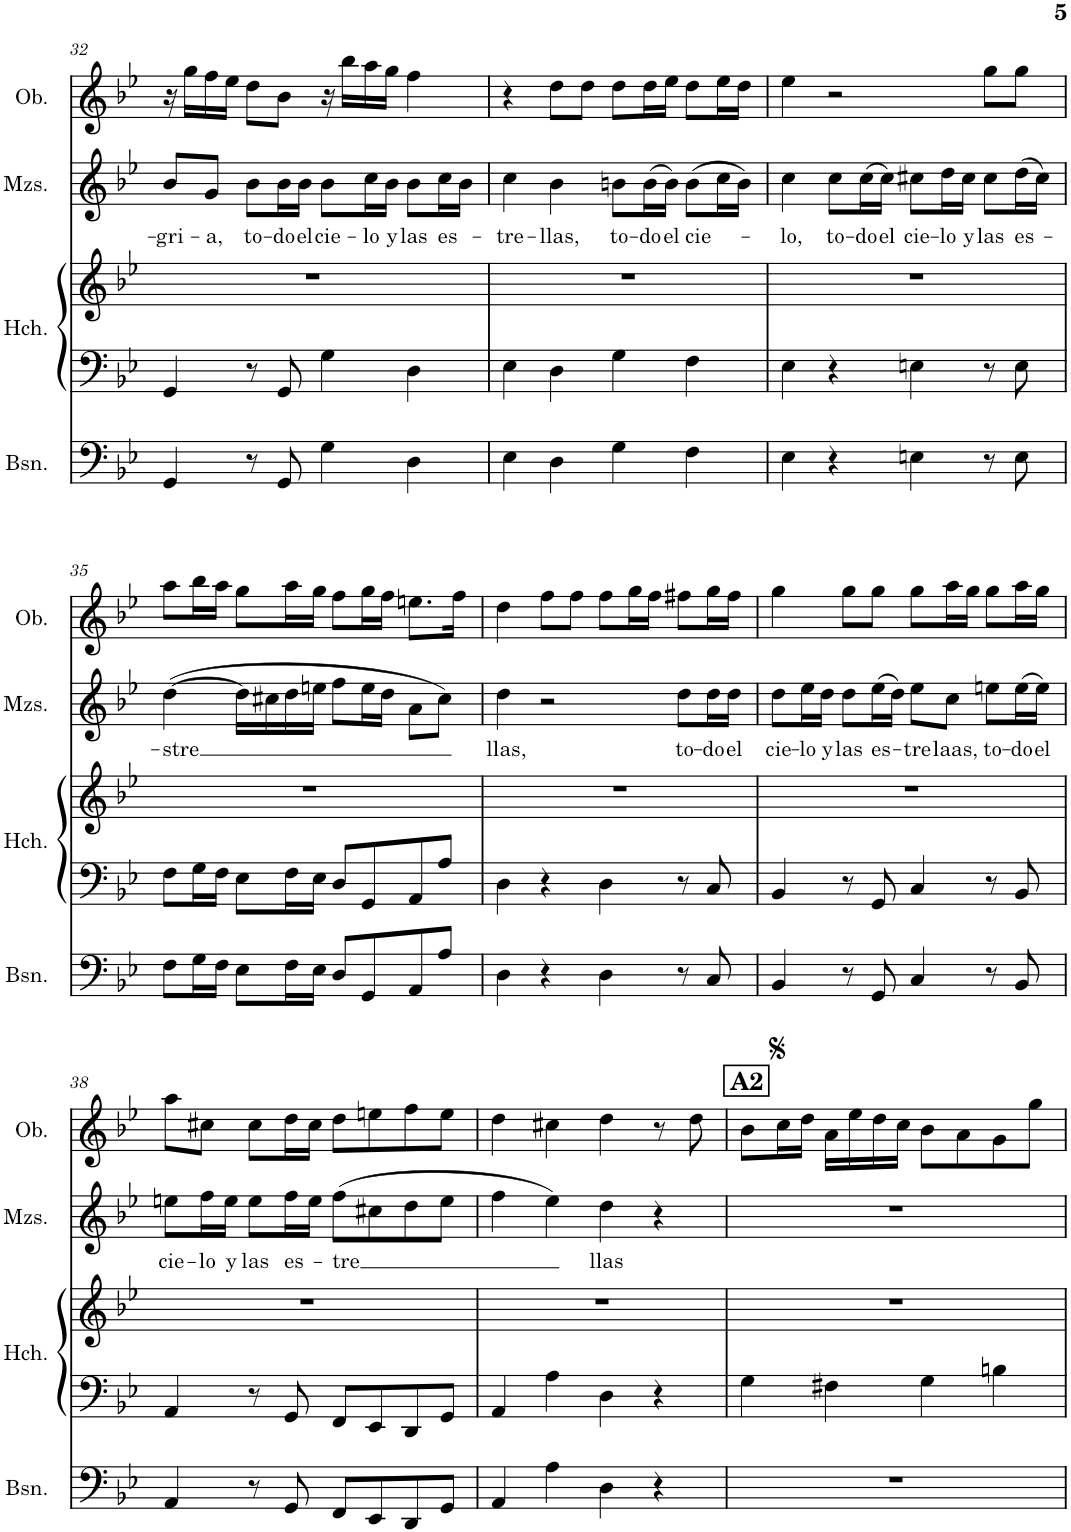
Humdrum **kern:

**kern	**kern	**kern	**kern	**text	**kern
*part4	*part3	*part3	*part2	*part2	*part1
*staff5	*staff4	*staff3	*staff2	*staff2	*staff1
*I"Bassoon	*I"Harpsichord	*	*I"Mezzo-soprano	*	*I"Oboe
*I'Bsn.	*I'Hch.	*	*I'Mzs.	*	*I'Ob.
!!LO:PB:g=z
*clefF4	*clefF4	*clefG2	*clefG2	*	*clefG2
*k[b-e-]	*k[b-e-]	*k[b-e-]	*k[b-e-]	*	*k[b-e-]
*M4/4	*M4/4	*M4/4	*M4/4	*	*M4/4
=32	=32	=32	=32	=32	=32
!	!	!	!	!LO:LY:b	!
4GG/	4GG/	1r	8b-/L	-gri-	16r
.	.	.	.	.	16gg\LL
!	!	!	!	!LO:LY:b	!
.	.	.	8g/J	-a,	16ff\
.	.	.	.	.	16ee-\JJ
!	!	!	!	!LO:LY:b	!
8r	8r	.	8b-\L	to-	8dd\L
!	!	!	!	!LO:LY:b	!
8GG/	8GG/	.	16b-\L	-do	8b-\J
!	!	!	!	!LO:LY:b	!
.	.	.	16b-\JJ	el	.
!	!	!	!	!LO:LY:b	!
4G\	4G\	.	8b-\L	cie-	16r
.	.	.	.	.	16bb-\LL
!	!	!	!	!LO:LY:b	!
.	.	.	16cc\L	-lo	16aa\
!	!	!	!	!LO:LY:b	!
.	.	.	16b-\JJ	y	16gg\JJ
!	!	!	!	!LO:LY:b	!
4D\	4D\	.	8b-\L	las	4ff\
!	!	!	!	!LO:LY:b	!
.	.	.	16cc\L	es-	.
.	.	.	16b-\JJ	.	.
=33	=33	=33	=33	=33	=33
!	!	!	!	!LO:LY:b	!
4E-\	4E-\	1r	4cc\	-tre-	4r
!	!	!	!	!LO:LY:b	!
4D\	4D\	.	4b-\	-llas,	8dd\L
.	.	.	.	.	8dd\J
!	!	!	!	!LO:LY:b	!
4G\	4G\	.	8bn\L	to-	8dd\L
!	!	!	!	!LO:LY:b	!
.	.	.	(16b\L	-do	16dd\L
!	!	!	!	!LO:LY:b	!
.	.	.	16b\JJ)	el	16ee-\JJ
!	!	!	!	!LO:LY:b	!
4F\	4F\	.	(8b\L	cie-	8dd\L
.	.	.	16cc\L	.	16ee-\L
.	.	.	16b\JJ)	.	16dd\JJ
=34	=34	=34	=34	=34	=34
!	!	!	!	!LO:LY:b	!
4E-\	4E-\	1r	4cc\	-lo,	4ee-\
!	!	!	!	!LO:LY:b	!
4r	4r	.	8cc\L	to-	2r
!	!	!	!	!LO:LY:b	!
.	.	.	(16cc\L	-do	.
!	!	!	!	!LO:LY:b	!
.	.	.	16cc\JJ)	el	.
!	!	!	!	!LO:LY:b	!
4En\	4En\	.	8cc#X\L	cie-	.
!	!	!	!	!LO:LY:b	!
.	.	.	16dd\L	-lo	.
!	!	!	!	!LO:LY:b	!
.	.	.	16cc#\JJ	y	.
!	!	!	!	!LO:LY:b	!
8r	8r	.	8cc#\L	las	8gg\L
!	!	!	!	!LO:LY:b	!
8E\	8E\	.	(16dd\L	es-	8gg\J
.	.	.	16cc#\JJ)	.	.
!!LO:LB:g=z
=35	=35	=35	=35	=35	=35
!	!	!	!	!LO:LY:b	!
8F\L	8F\L	1r	([4dd\	-stre	8aa\L
16G\L	16G\L	.	.	.	16bb-\L
16F\JJ	16F\JJ	.	.	.	16aa\JJ
8E-\L	8E-\L	.	16dd\LL]	.	8gg\L
.	.	.	16cc#X\	.	.
16F\L	16F\L	.	16dd\	.	16aa\L
16E-\JJ	16E-\JJ	.	16een\JJ	.	16gg\JJ
8D/L	8D/L	.	8ff\L	.	8ff\L
8GG/	8GG/	.	16ee\L	.	16gg\L
.	.	.	16dd\JJ	.	16ff\JJ
8AA/	8AA/	.	8a\L	.	8.een\L
8A/J	8A/J	.	8cc#\J)	.	.
.	.	.	.	.	16ff\Jk
=36	=36	=36	=36	=36	=36
!	!	!	!	!LO:LY:b	!
4D\	4D\	1r	4dd\	llas,	4dd\
4r	4r	.	2r	.	8ff\L
.	.	.	.	.	8ff\J
4D\	4D\	.	.	.	8ff\L
.	.	.	.	.	16gg\L
.	.	.	.	.	16ff\JJ
!	!	!	!	!LO:LY:b	!
8r	8r	.	8dd\L	to-	8ff#X\L
!	!	!	!	!LO:LY:b	!
8C/	8C/	.	16dd\L	-do	16gg\L
!	!	!	!	!LO:LY:b	!
.	.	.	16dd\JJ	el	16ff#\JJ
=37	=37	=37	=37	=37	=37
!	!	!	!	!LO:LY:b	!
4BB-/	4BB-/	1r	8dd\L	cie-	4gg\
!	!	!	!	!LO:LY:b	!
.	.	.	16ee-\L	-lo	.
!	!	!	!	!LO:LY:b	!
.	.	.	16dd\JJ	y	.
!	!	!	!	!LO:LY:b	!
8r	8r	.	8dd\L	las	8gg\L
!	!	!	!	!LO:LY:b	!
8GG/	8GG/	.	(16ee-\L	es-	8gg\J
.	.	.	16dd\JJ)	.	.
!	!	!	!	!LO:LY:b	!
4C/	4C/	.	8ee-\L	-tre	8gg\L
!	!	!	!	!LO:LY:b	!
.	.	.	8cc\J	laas,	16aa\L
.	.	.	.	.	16gg\JJ
!	!	!	!	!LO:LY:b	!
8r	8r	.	8een\L	to-	8gg\L
!	!	!	!	!LO:LY:b	!
8BB-/	8BB-/	.	(16ee\L	-do	16aa\L
!	!	!	!	!LO:LY:b	!
.	.	.	16ee\JJ)	el	16gg\JJ
!!LO:LB:g=z
=38	=38	=38	=38	=38	=38
!	!	!	!	!LO:LY:b	!
4AA/	4AA/	1r	8een\L	cie-	8aa\L
!	!	!	!	!LO:LY:b	!
.	.	.	16ff\L	-lo	8cc#X\J
!	!	!	!	!LO:LY:b	!
.	.	.	16ee\JJ	y	.
!	!	!	!	!LO:LY:b	!
8r	8r	.	8ee\L	las	8cc#\L
!	!	!	!	!LO:LY:b	!
8GG/	8GG/	.	16ff\L	es-	16dd\L
.	.	.	16ee\JJ	.	16cc#\JJ
!	!	!	!	!LO:LY:b	!
8FF/L	8FF/L	.	(8ff\L	-tre	8dd\L
8EE-/	8EE-/	.	8cc#X\	.	8een\
8DD/	8DD/	.	8dd\	.	8ff\
8GG/J	8GG/J	.	8ee\J	.	8ee\J
=39	=39	=39	=39	=39	=39
4AA/	4AA/	1r	4ff\	.	4dd\
4A\	4A\	.	4ee-\)	.	4cc#X\
!	!	!	!	!LO:LY:b	!
4D\	4D\	.	4dd\	llas	4dd\
4r	4r	.	4r	.	8r
.	.	.	.	.	8dd\
!!LO:REH:place=s1:a:B:cj:fs=12:t=A2
=40	=40	=40	=40	=40	=40
1r	4G\	1r	1r	.	8b-\L
.	.	.	.	.	16cc\L
.	.	.	.	.	16dd\JJ
.	4F#X\	.	.	.	16a\LL
.	.	.	.	.	16ee-\
.	.	.	.	.	16dd\
.	.	.	.	.	16cc\JJ
.	4G\	.	.	.	8b-\L
.	.	.	.	.	8a\
.	4Bn\	.	.	.	8g\
.	.	.	.	.	8gg\J
=	=	=	=	=	=
*-	*-	*-	*-	*-	*-
